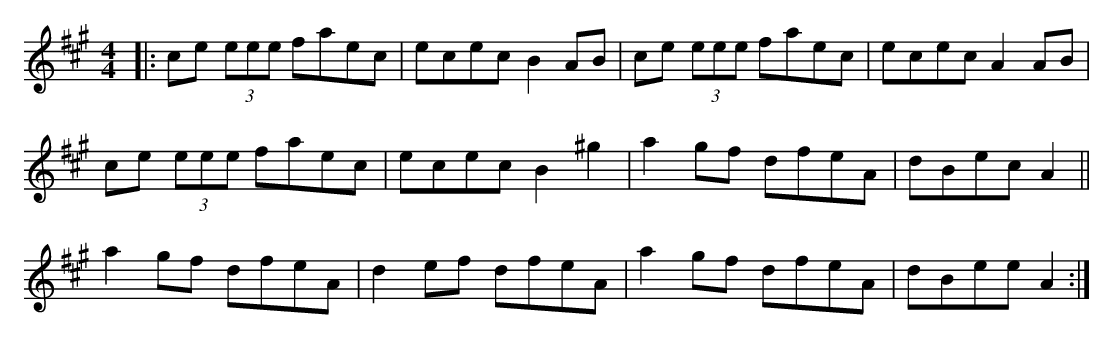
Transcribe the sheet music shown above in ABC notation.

X:1
M:4/4
K:A
|:ce (3eee faec|ecec B2 AB|ce (3eee faec|ecec A2 AB|
ce (3eee faec|ecec B2 ^g2|a2 gf dfeA|dBec A2||
a2 gf dfeA|d2 ef dfeA|a2 gf dfeA|dBee A2:|
